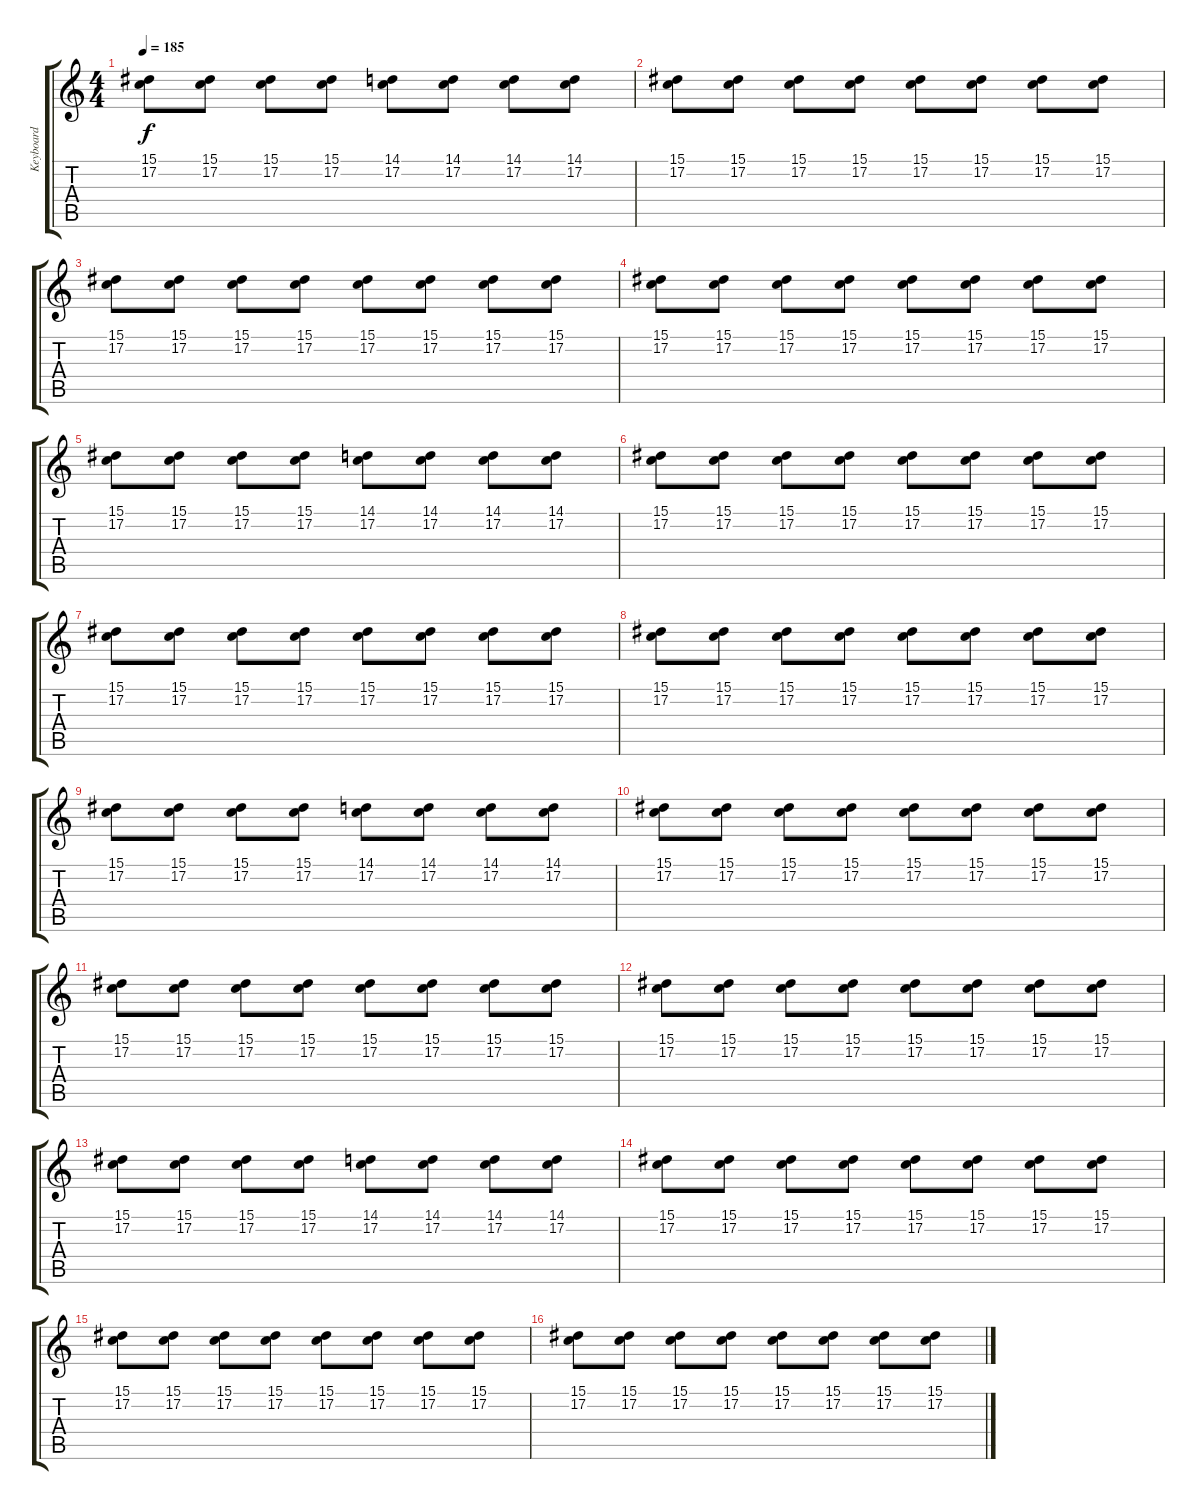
\track ("Keyboard" "Keyboard") {instrument fx4atmosphere}
\staff {score tabs}
\tuning (C4 G3 Eb3 Bb2 F2 C2) {hide}
\ts (4 4)
\tempo 185
\clef g2
\ks c
(15.1 17.2).8{dy f} (15.1 17.2).8 (15.1 17.2).8 (15.1 17.2).8 (14.1 17.2).8 (14.1 17.2).8 (14.1 17.2).8 (14.1 17.2).8 |
(15.1 17.2).8 (15.1 17.2).8 (15.1 17.2).8 (15.1 17.2).8 (15.1 17.2).8 (15.1 17.2).8 (15.1 17.2).8 (15.1 17.2).8 |
(15.1 17.2).8 (15.1 17.2).8 (15.1 17.2).8 (15.1 17.2).8 (15.1 17.2).8 (15.1 17.2).8 (15.1 17.2).8 (15.1 17.2).8 |
(15.1 17.2).8 (15.1 17.2).8 (15.1 17.2).8 (15.1 17.2).8 (15.1 17.2).8 (15.1 17.2).8 (15.1 17.2).8 (15.1 17.2).8 |
(15.1 17.2).8 (15.1 17.2).8 (15.1 17.2).8 (15.1 17.2).8 (14.1 17.2).8 (14.1 17.2).8 (14.1 17.2).8 (14.1 17.2).8 |
(15.1 17.2).8 (15.1 17.2).8 (15.1 17.2).8 (15.1 17.2).8 (15.1 17.2).8 (15.1 17.2).8 (15.1 17.2).8 (15.1 17.2).8 |
(15.1 17.2).8 (15.1 17.2).8 (15.1 17.2).8 (15.1 17.2).8 (15.1 17.2).8 (15.1 17.2).8 (15.1 17.2).8 (15.1 17.2).8 |
(15.1 17.2).8 (15.1 17.2).8 (15.1 17.2).8 (15.1 17.2).8 (15.1 17.2).8 (15.1 17.2).8 (15.1 17.2).8 (15.1 17.2).8 |
(15.1 17.2).8 (15.1 17.2).8 (15.1 17.2).8 (15.1 17.2).8 (14.1 17.2).8 (14.1 17.2).8 (14.1 17.2).8 (14.1 17.2).8 |
(15.1 17.2).8 (15.1 17.2).8 (15.1 17.2).8 (15.1 17.2).8 (15.1 17.2).8 (15.1 17.2).8 (15.1 17.2).8 (15.1 17.2).8 |
(15.1 17.2).8 (15.1 17.2).8 (15.1 17.2).8 (15.1 17.2).8 (15.1 17.2).8 (15.1 17.2).8 (15.1 17.2).8 (15.1 17.2).8 |
(15.1 17.2).8 (15.1 17.2).8 (15.1 17.2).8 (15.1 17.2).8 (15.1 17.2).8 (15.1 17.2).8 (15.1 17.2).8 (15.1 17.2).8 |
(15.1 17.2).8 (15.1 17.2).8 (15.1 17.2).8 (15.1 17.2).8 (14.1 17.2).8 (14.1 17.2).8 (14.1 17.2).8 (14.1 17.2).8 |
(15.1 17.2).8 (15.1 17.2).8 (15.1 17.2).8 (15.1 17.2).8 (15.1 17.2).8 (15.1 17.2).8 (15.1 17.2).8 (15.1 17.2).8 |
(15.1 17.2).8 (15.1 17.2).8 (15.1 17.2).8 (15.1 17.2).8 (15.1 17.2).8 (15.1 17.2).8 (15.1 17.2).8 (15.1 17.2).8 |
(15.1 17.2).8 (15.1 17.2).8 (15.1 17.2).8 (15.1 17.2).8 (15.1 17.2).8 (15.1 17.2).8 (15.1 17.2).8 (15.1 17.2).8
